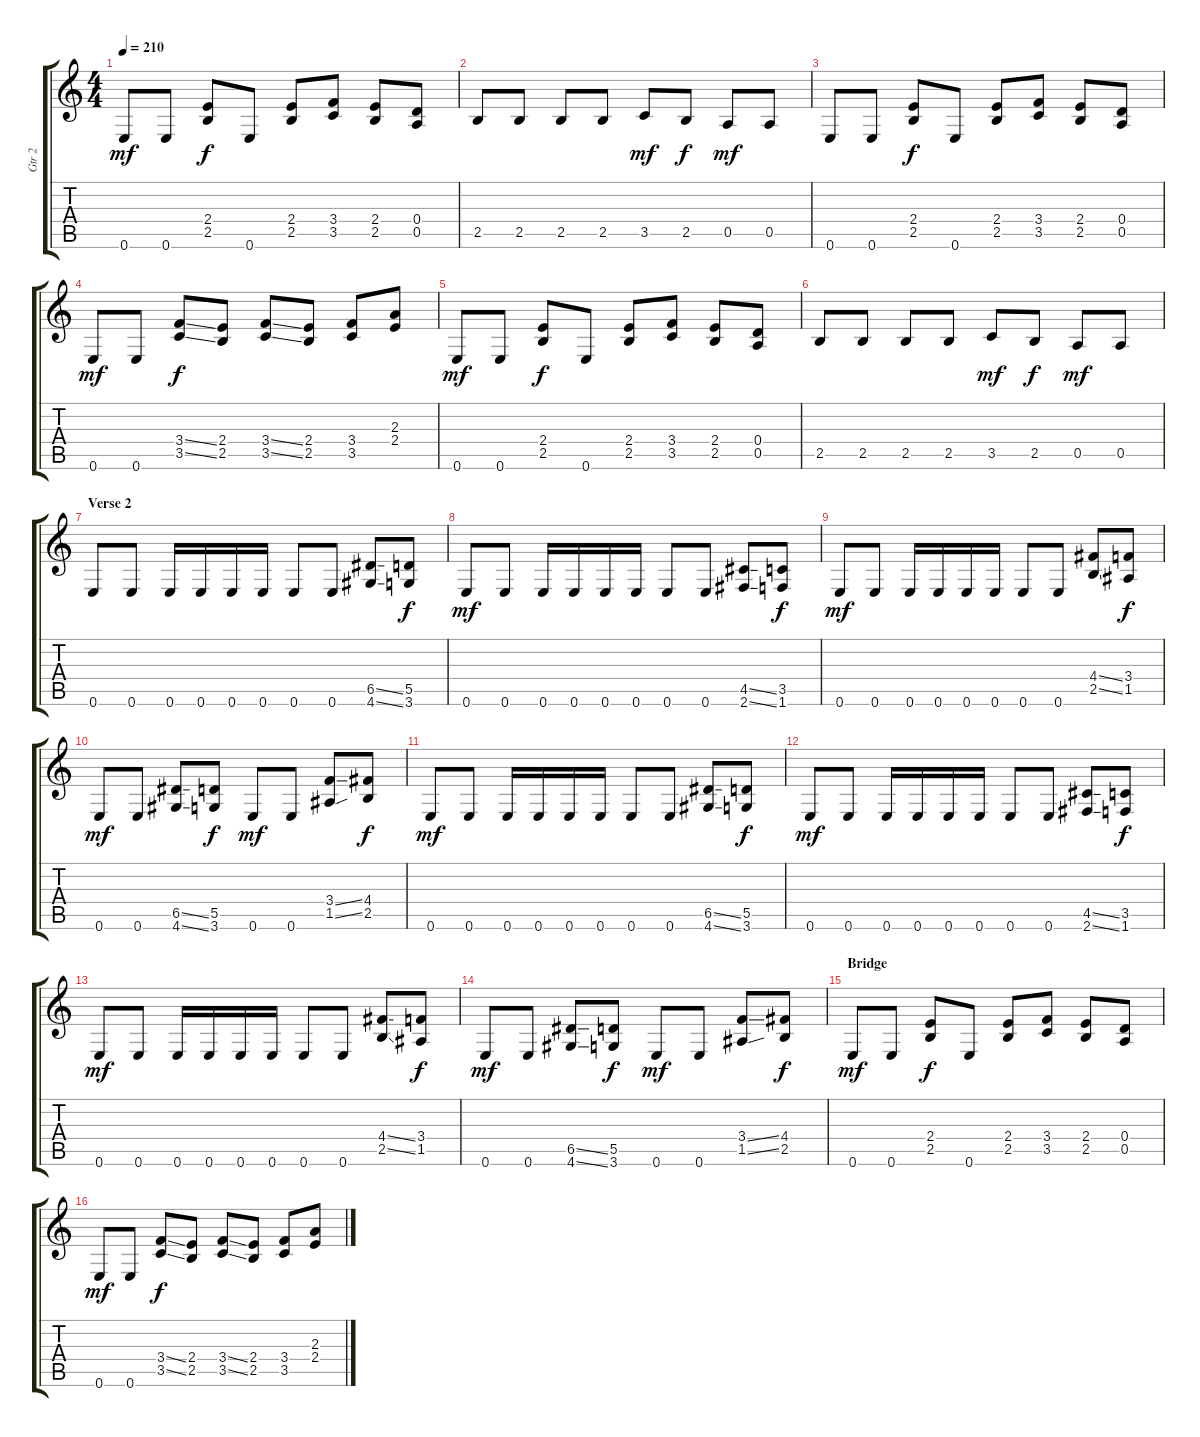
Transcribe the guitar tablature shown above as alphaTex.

\track ("Gtr 2" "Gtr 2") {instrument distortionguitar}
\staff {score tabs}
\tuning (E4 B3 G3 D3 A2 E2) {hide}
\ts (4 4)
\tempo 210
\clef g2
\ks c
0.6.8{dy mf} 0.6.8 (2.4 2.5).8{dy f} 0.6.8 (2.4 2.5).8 (3.4 3.5).8 (2.4 2.5).8 (0.4 0.5).8 |
2.5.8 2.5.8 2.5.8 2.5.8 3.5.8{dy mf} 2.5.8{dy f} 0.5.8{dy mf} 0.5.8 |
0.6.8 0.6.8 (2.4 2.5).8{dy f} 0.6.8 (2.4 2.5).8 (3.4 3.5).8 (2.4 2.5).8 (0.4 0.5).8 |
0.6.8{dy mf} 0.6.8 (3.4{ss} 3.5{ss}).8{dy f} (2.4 2.5).8 (3.4{ss} 3.5{ss}).8 (2.4 2.5).8 (3.4 3.5).8 (2.3 2.4).8 |
0.6.8{dy mf} 0.6.8 (2.4 2.5).8{dy f} 0.6.8 (2.4 2.5).8 (3.4 3.5).8 (2.4 2.5).8 (0.4 0.5).8 |
2.5.8 2.5.8 2.5.8 2.5.8 3.5.8{dy mf} 2.5.8{dy f} 0.5.8{dy mf} 0.5.8 |
\section ("" "Verse 2")
0.6.8 0.6.8 0.6.16 0.6.16 0.6.16 0.6.16 0.6.8 0.6.8 (6.5{ss} 4.6{ss}).8 (5.5 3.6).8{dy f} |
0.6.8{dy mf} 0.6.8 0.6.16 0.6.16 0.6.16 0.6.16 0.6.8 0.6.8 (4.5{ss} 2.6{ss}).8 (3.5 1.6).8{dy f} |
0.6.8{dy mf} 0.6.8 0.6.16 0.6.16 0.6.16 0.6.16 0.6.8 0.6.8 (4.4{ss} 2.5{ss}).8 (3.4 1.5).8{dy f} |
0.6.8{dy mf} 0.6.8 (6.5{ss} 4.6{ss}).8 (5.5 3.6).8{dy f} 0.6.8{dy mf} 0.6.8 (3.4{ss} 1.5{ss}).8 (4.4 2.5).8{dy f} |
0.6.8{dy mf} 0.6.8 0.6.16 0.6.16 0.6.16 0.6.16 0.6.8 0.6.8 (6.5{ss} 4.6{ss}).8 (5.5 3.6).8{dy f} |
0.6.8{dy mf} 0.6.8 0.6.16 0.6.16 0.6.16 0.6.16 0.6.8 0.6.8 (4.5{ss} 2.6{ss}).8 (3.5 1.6).8{dy f} |
0.6.8{dy mf} 0.6.8 0.6.16 0.6.16 0.6.16 0.6.16 0.6.8 0.6.8 (4.4{ss} 2.5{ss}).8 (3.4 1.5).8{dy f} |
0.6.8{dy mf} 0.6.8 (6.5{ss} 4.6{ss}).8 (5.5 3.6).8{dy f} 0.6.8{dy mf} 0.6.8 (3.4{ss} 1.5{ss}).8 (4.4 2.5).8{dy f} |
\section ("" "Bridge")
0.6.8{dy mf} 0.6.8 (2.4 2.5).8{dy f} 0.6.8 (2.4 2.5).8 (3.4 3.5).8 (2.4 2.5).8 (0.4 0.5).8 |
0.6.8{dy mf} 0.6.8 (3.4{ss} 3.5{ss}).8{dy f} (2.4 2.5).8 (3.4{ss} 3.5{ss}).8 (2.4 2.5).8 (3.4 3.5).8 (2.3 2.4).8
